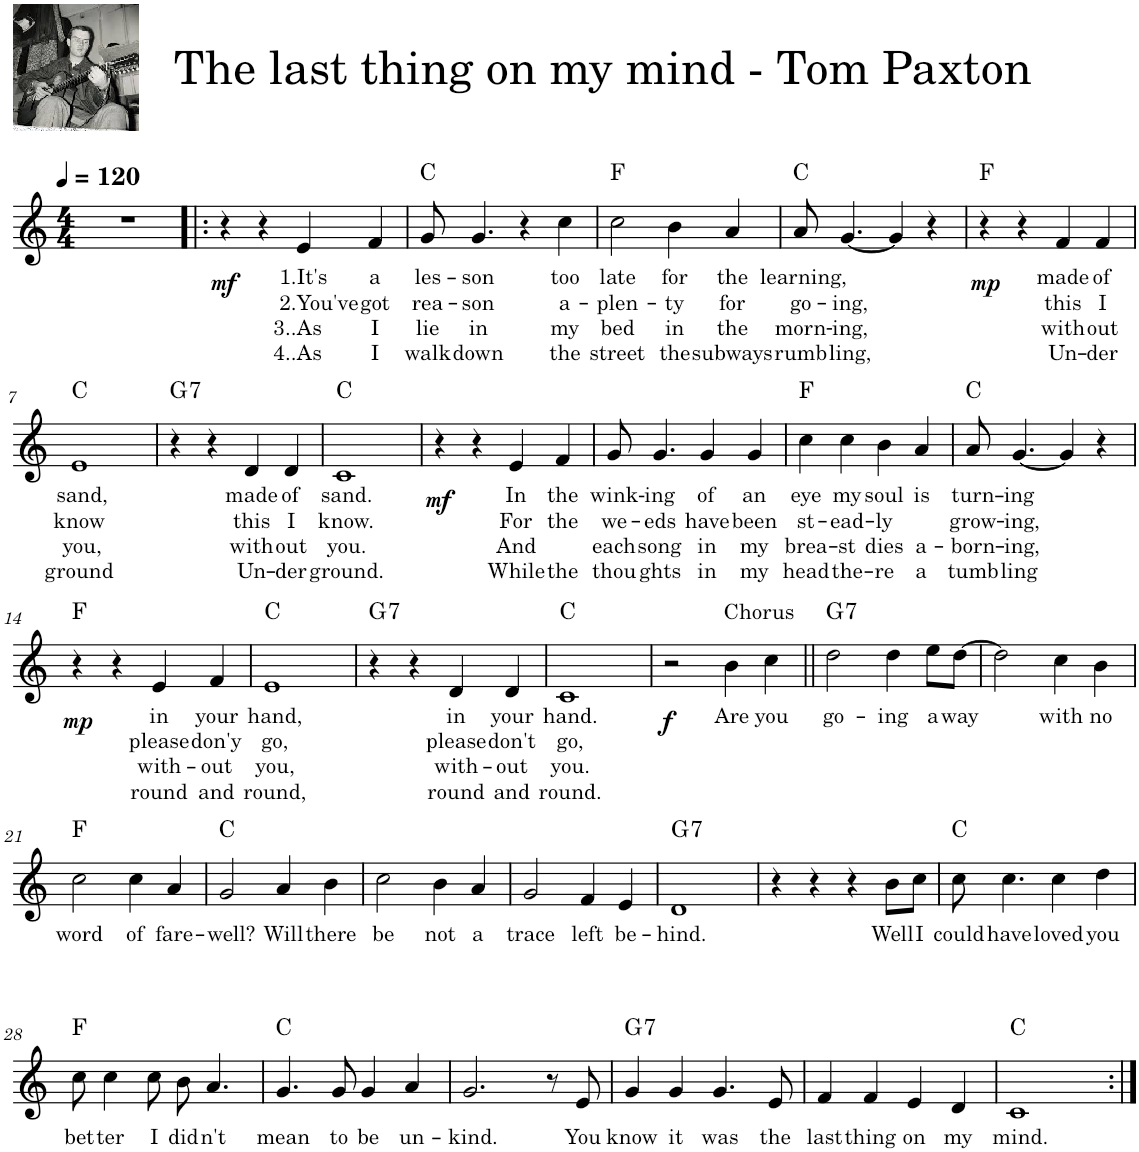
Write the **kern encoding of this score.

**kern	**text	**text	**text	**text	**dynam	**harte
*part1	*part1	*part1	*part1	*part1	*part1	*part1
*staff1	*staff1	*staff1	*staff1	*staff1	*staff1	*
*I"Harmonica	*	*	*	*	*	*
*I'Harm.	*	*	*	*	*	*
*clefG2	*	*	*	*	*	*
*k[]	*	*	*	*	*	*
*M4/4	*	*	*	*	*	*
*MM120	*	*	*	*	*	*
=1	=1	=1	=1	=1	=1	=1
1r	.	.	.	.	.	.
=2!|:	=2!|:	=2!|:	=2!|:	=2!|:	=2!|:	=2!|:
!	!	!	!	!	!LO:DY:b	!
4r	.	.	.	.	mf	.
4r	.	.	.	.	.	.
!	!LO:LY:b	!LO:LY:b	!LO:LY:b	!LO:LY:b	!	!
4e/	1.It's	2.You've	3..As	4..As	.	.
!	!LO:LY:b	!LO:LY:b	!LO:LY:b	!LO:LY:b	!	!
4f/	a	got	I	I	.	.
=3	=3	=3	=3	=3	=3	=3
!	!LO:LY:b	!LO:LY:b	!LO:LY:b	!LO:LY:b	!	!
8g/	les-	rea-	lie	walk	.	C:maj
!	!LO:LY:b	!LO:LY:b	!LO:LY:b	!LO:LY:b	!	!
4.g/	-son	-son	in	down	.	.
4r	.	.	.	.	.	.
!	!LO:LY:b	!LO:LY:b	!LO:LY:b	!LO:LY:b	!	!
4cc\	too	a-	my	the	.	.
=4	=4	=4	=4	=4	=4	=4
!	!LO:LY:b	!LO:LY:b	!LO:LY:b	!LO:LY:b	!	!
2cc\	late	-plen-	bed	street	.	F:maj
!	!LO:LY:b	!LO:LY:b	!LO:LY:b	!LO:LY:b	!	!
4b\	for	-ty	in	the	.	.
!	!LO:LY:b	!LO:LY:b	!LO:LY:b	!LO:LY:b	!	!
4a/	the	for	the	subways	.	.
=5	=5	=5	=5	=5	=5	=5
!	!LO:LY:b	!LO:LY:b	!LO:LY:b	!LO:LY:b	!	!
8a/	learning,	go-	morn-	rumb-	.	C:maj
!	!	!LO:LY:b	!LO:LY:b	!LO:LY:b	!	!
[4.g/	.	-ing,	-ing,	-ling,	.	.
4g/]	.	.	.	.	.	.
4r	.	.	.	.	.	.
=6	=6	=6	=6	=6	=6	=6
!	!	!	!	!	!LO:DY:b	!
4r	.	.	.	.	mp	F:maj
4r	.	.	.	.	.	.
!	!LO:LY:b	!LO:LY:b	!LO:LY:b	!LO:LY:b	!	!
4f/	made	this	with-	Un-	.	.
!	!LO:LY:b	!LO:LY:b	!LO:LY:b	!LO:LY:b	!	!
4f/	of	I	-out	-der	.	.
!!LO:LB:g=z
=7	=7	=7	=7	=7	=7	=7
!	!LO:LY:b	!LO:LY:b	!LO:LY:b	!LO:LY:b	!	!
1e	sand,	know	you,	ground	.	C:maj
=8	=8	=8	=8	=8	=8	=8
!	!	!	!	!	!	!LO:H:kt=7
4r	.	.	.	.	.	G:7
4r	.	.	.	.	.	.
!	!LO:LY:b	!LO:LY:b	!LO:LY:b	!LO:LY:b	!	!
4d/	made	this	with-	Un-	.	.
!	!LO:LY:b	!LO:LY:b	!LO:LY:b	!LO:LY:b	!	!
4d/	of	I	-out	-der	.	.
=9	=9	=9	=9	=9	=9	=9
!	!LO:LY:b	!LO:LY:b	!LO:LY:b	!LO:LY:b	!	!
1c	sand.	know.	you.	ground.	.	C:maj
=10	=10	=10	=10	=10	=10	=10
!	!	!	!	!	!LO:DY:b	!
4r	.	.	.	.	mf	.
4r	.	.	.	.	.	.
!	!LO:LY:b	!LO:LY:b	!LO:LY:b	!LO:LY:b	!	!
4e/	In	For	And	While	.	.
!	!LO:LY:b	!LO:LY:b	!	!LO:LY:b	!	!
4f/	the	the	.	the	.	.
=11	=11	=11	=11	=11	=11	=11
!	!LO:LY:b	!LO:LY:b	!LO:LY:b	!LO:LY:b	!	!
8g/	wink-	we-	each	thou-	.	.
!	!LO:LY:b	!LO:LY:b	!LO:LY:b	!LO:LY:b	!	!
4.g/	-ing	-eds	song	-ghts	.	.
!	!LO:LY:b	!LO:LY:b	!LO:LY:b	!LO:LY:b	!	!
4g/	of	have	in	in	.	.
!	!LO:LY:b	!LO:LY:b	!LO:LY:b	!LO:LY:b	!	!
4g/	an	been	my	my	.	.
=12	=12	=12	=12	=12	=12	=12
!	!LO:LY:b	!LO:LY:b	!LO:LY:b	!LO:LY:b	!	!
4cc\	eye	st-	brea-	head	.	F:maj
!	!LO:LY:b	!LO:LY:b	!LO:LY:b	!LO:LY:b	!	!
4cc\	my	-ead-	-st	the-	.	.
!	!LO:LY:b	!LO:LY:b	!LO:LY:b	!LO:LY:b	!	!
4b\	soul	-ly	dies	-re	.	.
!	!LO:LY:b	!	!LO:LY:b	!LO:LY:b	!	!
4a/	is	.	a-	a	.	.
=13	=13	=13	=13	=13	=13	=13
!	!LO:LY:b	!LO:LY:b	!LO:LY:b	!LO:LY:b	!	!
8a/	turn-	grow-	-born-	tumb-	.	C:maj
!	!LO:LY:b	!LO:LY:b	!LO:LY:b	!LO:LY:b	!	!
[4.g/	-ing	-ing,	-ing,	-ling	.	.
4g/]	.	.	.	.	.	.
4r	.	.	.	.	.	.
!!LO:LB:g=z
=14	=14	=14	=14	=14	=14	=14
!	!	!	!	!	!LO:DY:b	!
4r	.	.	.	.	mp	F:maj
4r	.	.	.	.	.	.
!	!LO:LY:b	!LO:LY:b	!LO:LY:b	!LO:LY:b	!	!
4e/	in	please	with-	round	.	.
!	!LO:LY:b	!LO:LY:b	!LO:LY:b	!LO:LY:b	!	!
4f/	your	don'y	-out	and	.	.
=15	=15	=15	=15	=15	=15	=15
!	!LO:LY:b	!LO:LY:b	!LO:LY:b	!LO:LY:b	!	!
1e	hand,	go,	you,	round,	.	C:maj
=16	=16	=16	=16	=16	=16	=16
!	!	!	!	!	!	!LO:H:kt=7
4r	.	.	.	.	.	G:7
4r	.	.	.	.	.	.
!	!LO:LY:b	!LO:LY:b	!LO:LY:b	!LO:LY:b	!	!
4d/	in	please	with-	round	.	.
!	!LO:LY:b	!LO:LY:b	!LO:LY:b	!LO:LY:b	!	!
4d/	your	don't	-out	and	.	.
=17	=17	=17	=17	=17	=17	=17
!	!LO:LY:b	!LO:LY:b	!LO:LY:b	!LO:LY:b	!	!
1c	hand.	go,	you.	round.	.	C:maj
=18	=18	=18	=18	=18	=18	=18
!	!	!	!	!	!LO:DY:b	!
2r	.	.	.	.	f	.
!LO:TX:a:t=Chorus	!	!	!	!	!	!
!	!LO:LY:b	!	!	!	!	!
4b\	Are	.	.	.	.	.
!	!LO:LY:b	!	!	!	!	!
4cc\	you	.	.	.	.	.
=19||	=19||	=19||	=19||	=19||	=19||	=19||
!	!LO:LY:b	!	!	!	!	!LO:H:kt=7
2dd\	go-	.	.	.	.	G:7
!	!LO:LY:b	!	!	!	!	!
4dd\	-ing	.	.	.	.	.
!	!LO:LY:b	!	!	!	!	!
8ee\L	a-	.	.	.	.	.
!	!LO:LY:b	!	!	!	!	!
[8dd\J	-way	.	.	.	.	.
=20	=20	=20	=20	=20	=20	=20
2dd\]	.	.	.	.	.	.
!	!LO:LY:b	!	!	!	!	!
4cc\	with	.	.	.	.	.
!	!LO:LY:b	!	!	!	!	!
4b\	no	.	.	.	.	.
!!LO:LB:g=z
=21	=21	=21	=21	=21	=21	=21
!	!LO:LY:b	!	!	!	!	!
2cc\	word	.	.	.	.	F:maj
!	!LO:LY:b	!	!	!	!	!
4cc\	of	.	.	.	.	.
!	!LO:LY:b	!	!	!	!	!
4a/	fare-	.	.	.	.	.
=22	=22	=22	=22	=22	=22	=22
!	!LO:LY:b	!	!	!	!	!
2g/	-well?	.	.	.	.	C:maj
!	!LO:LY:b	!	!	!	!	!
4a/	Will	.	.	.	.	.
!	!LO:LY:b	!	!	!	!	!
4b\	there	.	.	.	.	.
=23	=23	=23	=23	=23	=23	=23
!	!LO:LY:b	!	!	!	!	!
2cc\	be	.	.	.	.	.
!	!LO:LY:b	!	!	!	!	!
4b\	not	.	.	.	.	.
!	!LO:LY:b	!	!	!	!	!
4a/	a	.	.	.	.	.
=24	=24	=24	=24	=24	=24	=24
!	!LO:LY:b	!	!	!	!	!
2g/	trace	.	.	.	.	.
!	!LO:LY:b	!	!	!	!	!
4f/	left	.	.	.	.	.
!	!LO:LY:b	!	!	!	!	!
4e/	be-	.	.	.	.	.
=25	=25	=25	=25	=25	=25	=25
!	!LO:LY:b	!	!	!	!	!LO:H:kt=7
1d	-hind.	.	.	.	.	G:7
=26	=26	=26	=26	=26	=26	=26
4r	.	.	.	.	.	.
4r	.	.	.	.	.	.
4r	.	.	.	.	.	.
!	!LO:LY:b	!	!	!	!	!
8b\L	Well	.	.	.	.	.
!	!LO:LY:b	!	!	!	!	!
8cc\J	I	.	.	.	.	.
=27	=27	=27	=27	=27	=27	=27
!	!LO:LY:b	!	!	!	!	!
8cc\	could	.	.	.	.	C:maj
!	!LO:LY:b	!	!	!	!	!
4.cc\	have	.	.	.	.	.
!	!LO:LY:b	!	!	!	!	!
4cc\	loved	.	.	.	.	.
!	!LO:LY:b	!	!	!	!	!
4dd\	you	.	.	.	.	.
!!LO:LB:g=z
=28	=28	=28	=28	=28	=28	=28
!	!LO:LY:b	!	!	!	!	!
8cc\	bet-	.	.	.	.	F:maj
!	!LO:LY:b	!	!	!	!	!
4cc\	-ter	.	.	.	.	.
!	!LO:LY:b	!	!	!	!	!
8cc\	I	.	.	.	.	.
!	!LO:LY:b	!	!	!	!	!
8b\	did-	.	.	.	.	.
!	!LO:LY:b	!	!	!	!	!
4.a/	-n't	.	.	.	.	.
=29	=29	=29	=29	=29	=29	=29
!	!LO:LY:b	!	!	!	!	!
4.g/	mean	.	.	.	.	C:maj
!	!LO:LY:b	!	!	!	!	!
8g/	to	.	.	.	.	.
!	!LO:LY:b	!	!	!	!	!
4g/	be	.	.	.	.	.
!	!LO:LY:b	!	!	!	!	!
4a/	un-	.	.	.	.	.
=30	=30	=30	=30	=30	=30	=30
!	!LO:LY:b	!	!	!	!	!
2.g/	-kind.	.	.	.	.	.
8r	.	.	.	.	.	.
!	!LO:LY:b	!	!	!	!	!
8e/	You	.	.	.	.	.
=31	=31	=31	=31	=31	=31	=31
!	!LO:LY:b	!	!	!	!	!LO:H:kt=7
4g/	know	.	.	.	.	G:7
!	!LO:LY:b	!	!	!	!	!
4g/	it	.	.	.	.	.
!	!LO:LY:b	!	!	!	!	!
4.g/	was	.	.	.	.	.
!	!LO:LY:b	!	!	!	!	!
8e/	the	.	.	.	.	.
=32	=32	=32	=32	=32	=32	=32
!	!LO:LY:b	!	!	!	!	!
4f/	last	.	.	.	.	.
!	!LO:LY:b	!	!	!	!	!
4f/	thing	.	.	.	.	.
!	!LO:LY:b	!	!	!	!	!
4e/	on	.	.	.	.	.
!	!LO:LY:b	!	!	!	!	!
4d/	my	.	.	.	.	.
=33	=33	=33	=33	=33	=33	=33
!	!LO:LY:b	!	!	!	!	!
1c	mind.	.	.	.	.	C:maj
=:|!	=:|!	=:|!	=:|!	=:|!	=:|!	=:|!
*-	*-	*-	*-	*-	*-	*-
